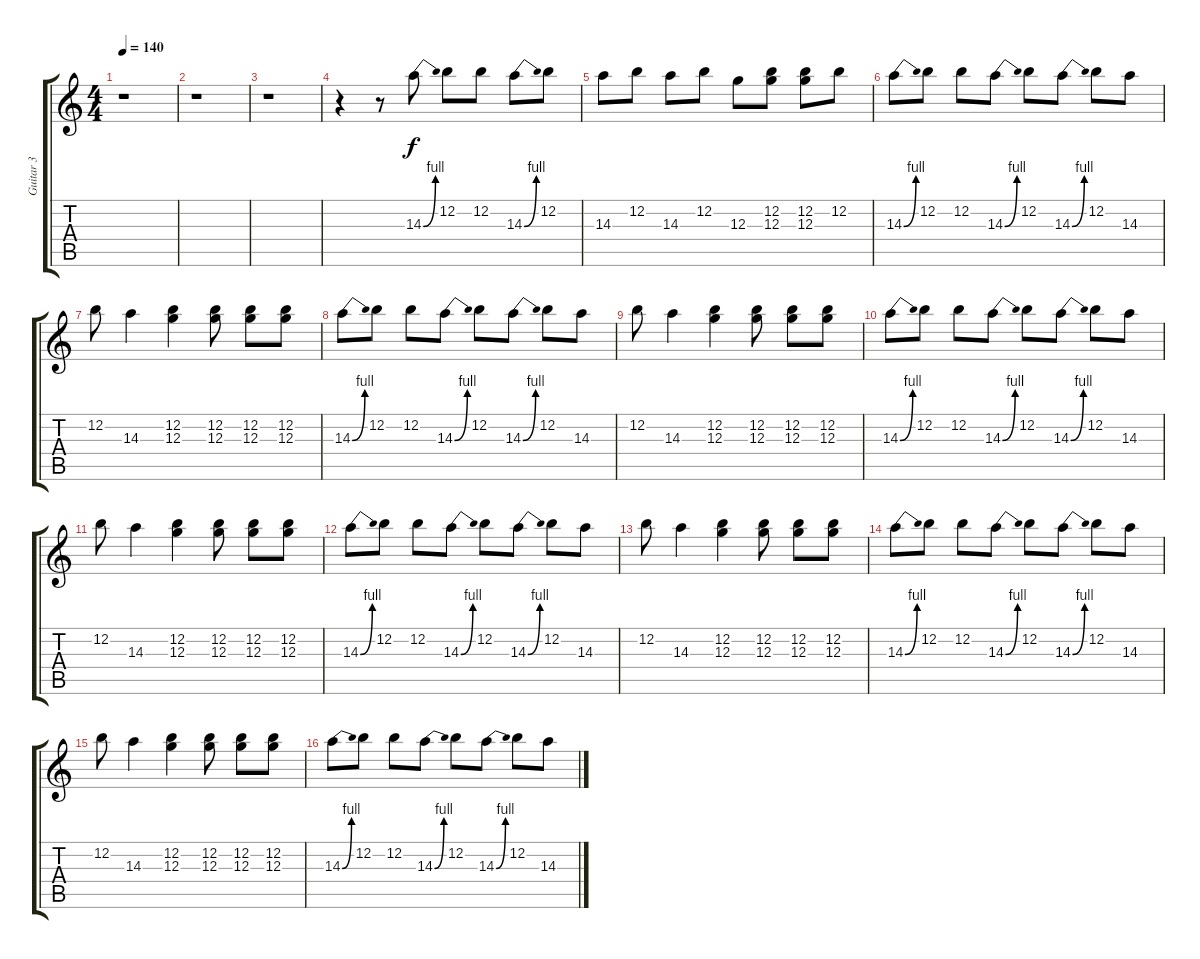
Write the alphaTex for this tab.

\track ("Guitar 3            " "Guitar 3  ") {instrument overdrivenguitar}
\staff {score tabs}
\tuning (E4 B3 G3 D3 A2 E2) {hide}
\ts (4 4)
\tempo 140
\clef g2
\ks c
r.1{dy f} |
r.1 |
r.1 |
r.4 r.8 14.3{be (bend 0 0 60 4)}.8 12.2.8 12.2.8 14.3{be (bend 0 0 60 4)}.8 12.2.8 |
14.3.8 12.2.8 14.3.8 12.2.8 12.3.8 (12.2 12.3).8 (12.2 12.3).8 12.2.8 |
14.3{be (bend 0 0 60 4)}.8 12.2.8 12.2.8 14.3{be (bend 0 0 60 4)}.8 12.2.8 14.3{be (bend 0 0 60 4)}.8 12.2.8 14.3.8 |
12.2.8 14.3.4 (12.2 12.3).4 (12.2 12.3).8 (12.2 12.3).8 (12.2 12.3).8 |
14.3{be (bend 0 0 60 4)}.8 12.2.8 12.2.8 14.3{be (bend 0 0 60 4)}.8 12.2.8 14.3{be (bend 0 0 60 4)}.8 12.2.8 14.3.8 |
12.2.8 14.3.4 (12.2 12.3).4 (12.2 12.3).8 (12.2 12.3).8 (12.2 12.3).8 |
14.3{be (bend 0 0 60 4)}.8 12.2.8 12.2.8 14.3{be (bend 0 0 60 4)}.8 12.2.8 14.3{be (bend 0 0 60 4)}.8 12.2.8 14.3.8 |
12.2.8 14.3.4 (12.2 12.3).4 (12.2 12.3).8 (12.2 12.3).8 (12.2 12.3).8 |
14.3{be (bend 0 0 60 4)}.8 12.2.8 12.2.8 14.3{be (bend 0 0 60 4)}.8 12.2.8 14.3{be (bend 0 0 60 4)}.8 12.2.8 14.3.8 |
12.2.8 14.3.4 (12.2 12.3).4 (12.2 12.3).8 (12.2 12.3).8 (12.2 12.3).8 |
14.3{be (bend 0 0 60 4)}.8 12.2.8 12.2.8 14.3{be (bend 0 0 60 4)}.8 12.2.8 14.3{be (bend 0 0 60 4)}.8 12.2.8 14.3.8 |
12.2.8 14.3.4 (12.2 12.3).4 (12.2 12.3).8 (12.2 12.3).8 (12.2 12.3).8 |
14.3{be (bend 0 0 60 4)}.8 12.2.8 12.2.8 14.3{be (bend 0 0 60 4)}.8 12.2.8 14.3{be (bend 0 0 60 4)}.8 12.2.8 14.3.8
